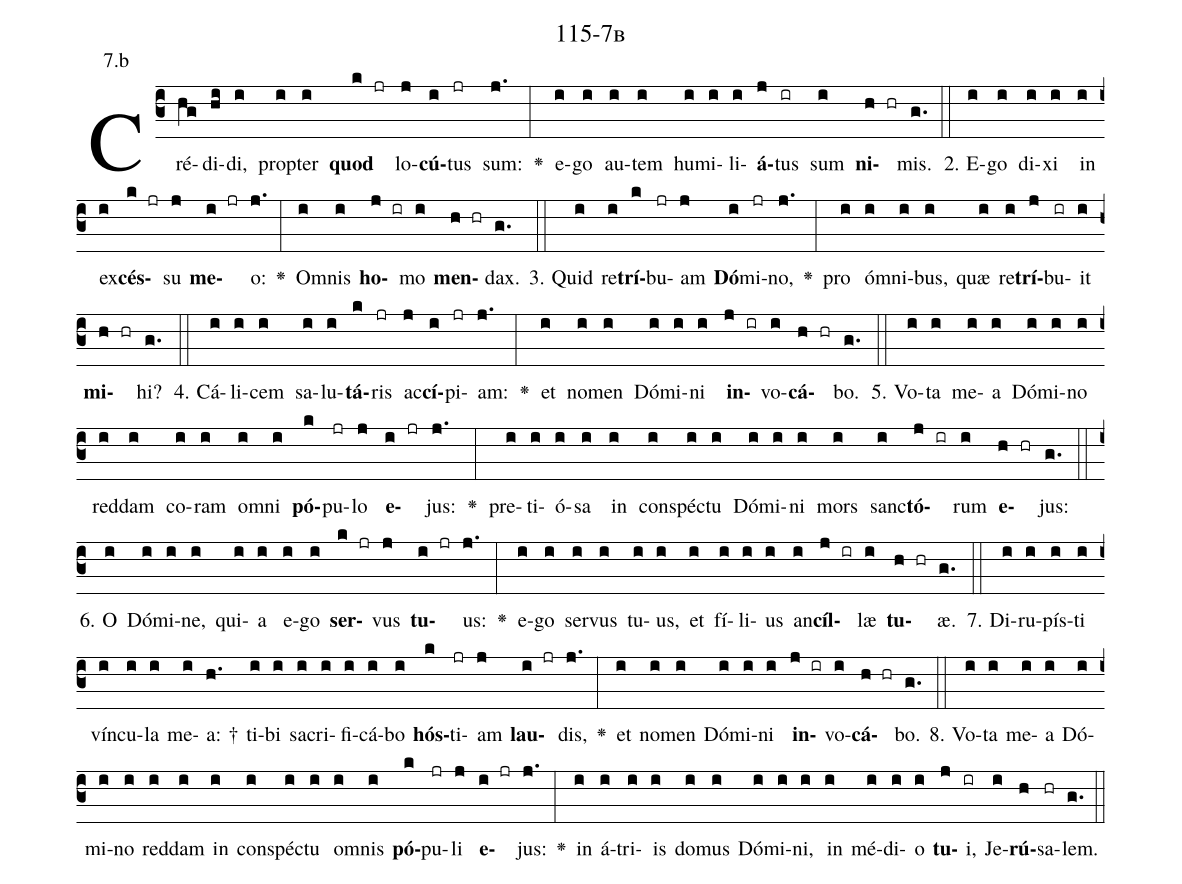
name: 115-7b;
annotation: 7.b;
%%
(c3)Cré(hg)di(hi)di,(i) prop(i)ter(i) <b>quod</b>(k jr) lo(j)<b>cú</b>(i)tus(jr) sum:(j.) <v>\greheightstar</v>(:) e(i)go(i) au(i)tem(i) hu(i)mi(i)li(i)<b>á</b>(j)tus(ir) sum(i) <b>ni</b>(h hr)mis.(g.) (::)
2. E(i)go(i) di(i)xi(i) in(i) ex(i)<b>cés</b>(k jr)su(j) <b>me</b>(i jr)o:(j.) <v>\greheightstar</v>(:) Om(i)nis(i) <b>ho</b>(j ir)mo(i) <b>men</b>(h hr)dax.(g.) (::)
3. Quid(i) re(i)<b>trí</b>(k)bu(jr)am(j) <b>Dó</b>(i)mi(jr)no,(j.) <v>\greheightstar</v>(:) pro(i) óm(i)ni(i)bus,(i) quæ(i) re(i)<b>trí</b>(j)bu(ir)it(i) <b>mi</b>(h hr)hi?(g.) (::)
4. Cá(i)li(i)cem(i) sa(i)lu(i)<b>tá</b>(k)ris(jr) ac(j)<b>cí</b>(i)pi(jr)am:(j.) <v>\greheightstar</v>(:) et(i) no(i)men(i) Dó(i)mi(i)ni(i) <b>in</b>(j ir)vo(i)<b>cá</b>(h hr)bo.(g.) (::)
5. Vo(i)ta(i) me(i)a(i) Dó(i)mi(i)no(i) red(i)dam(i) co(i)ram(i) om(i)ni(i) <b>pó</b>(k)pu(jr)lo(j) <b>e</b>(i jr)jus:(j.) <v>\greheightstar</v>(:) pre(i)ti(i)ó(i)sa(i) in(i) con(i)spéc(i)tu(i) Dó(i)mi(i)ni(i) mors(i) sanc(i)<b>tó</b>(j ir)rum(i) <b>e</b>(h hr)jus:(g.) (::)
6. O(i) Dó(i)mi(i)ne,(i) qui(i)a(i) e(i)go(i) <b>ser</b>(k jr)vus(j) <b>tu</b>(i jr)us:(j.) <v>\greheightstar</v>(:) e(i)go(i) ser(i)vus(i) tu(i)us,(i) et(i) fí(i)li(i)us(i) an(i)<b>cíl</b>(j ir)læ(i) <b>tu</b>(h hr)æ.(g.) (::)
7. Di(i)ru(i)pís(i)ti(i) vín(i)cu(i)la(i) me(i)a: †(h.) ti(i)bi(i) sa(i)cri(i)fi(i)cá(i)bo(i) <b>hós</b>(k)ti(jr)am(j) <b>lau</b>(i jr)dis,(j.) <v>\greheightstar</v>(:) et(i) no(i)men(i) Dó(i)mi(i)ni(i) <b>in</b>(j ir)vo(i)<b>cá</b>(h hr)bo.(g.) (::)
8. Vo(i)ta(i) me(i)a(i) Dó(i)mi(i)no(i) red(i)dam(i) in(i) con(i)spéc(i)tu(i) om(i)nis(i) <b>pó</b>(k)pu(jr)li(j) <b>e</b>(i jr)jus:(j.) <v>\greheightstar</v>(:) in(i) á(i)tri(i)is(i) do(i)mus(i) Dó(i)mi(i)ni,(i) in(i) mé(i)di(i)o(i) <b>tu</b>(j)i,(ir) Je(i)<b>rú</b>(h)sa(hr)lem.(g.) (::)
